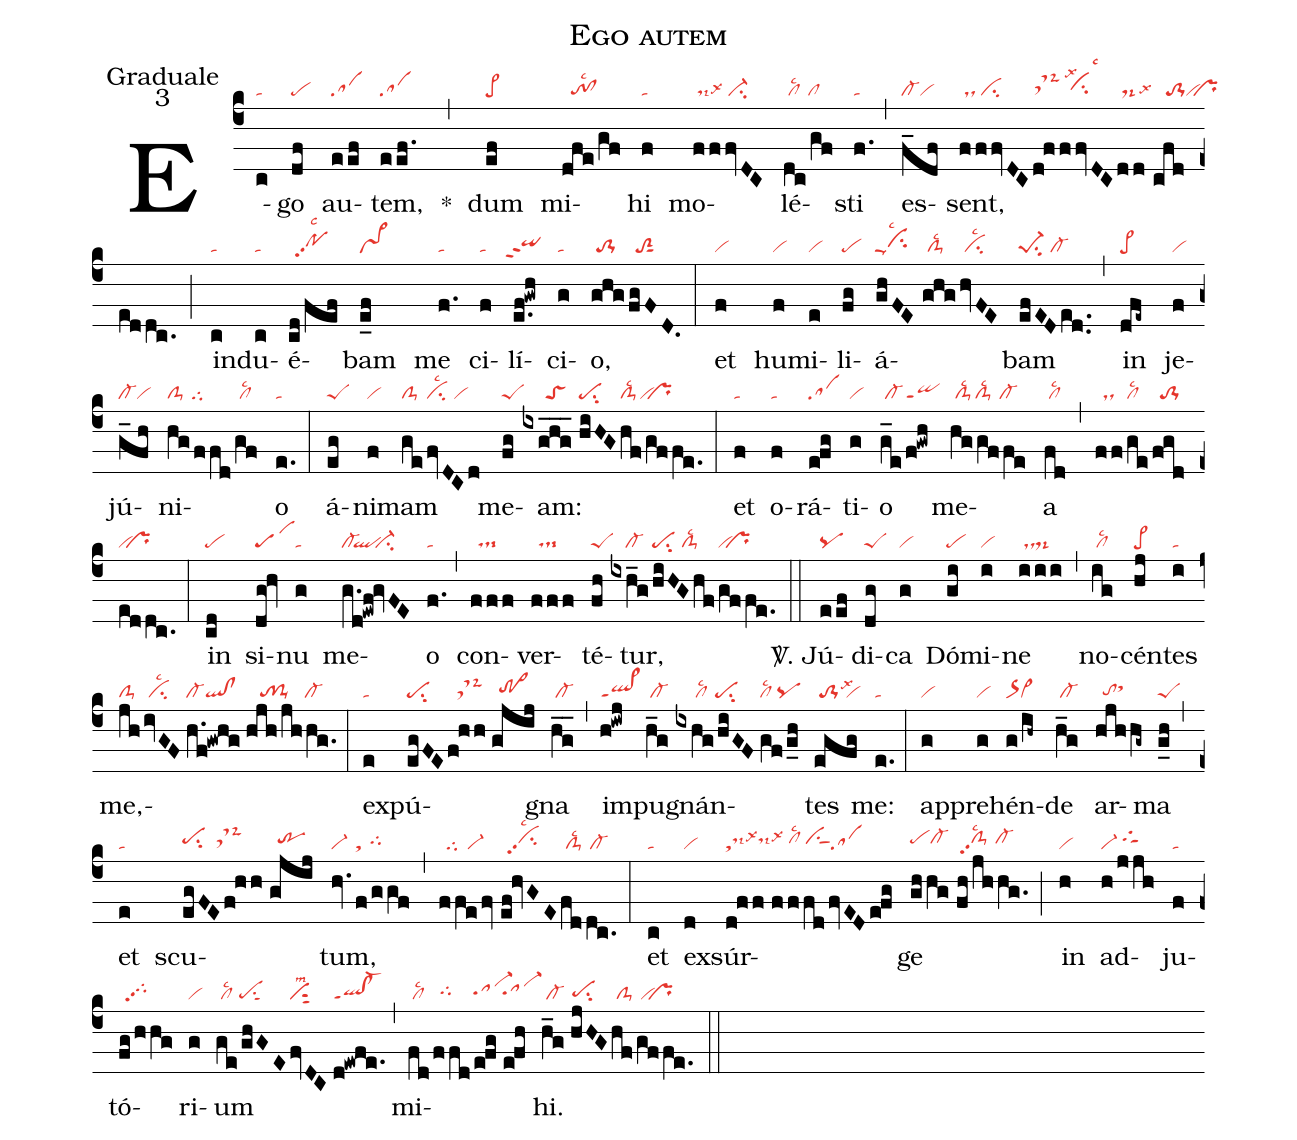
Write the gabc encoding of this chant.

name:Ego autem;
office-part:Graduale;
mode:3;
nabc-lines:1;
%%
(c4) E(c|ta)go(df|pe) au(eef|sa)tem,(eef.|sa) *(,)
dum(ef|pe>) mi(dfe/gf|//to!cllsc2)hi(f|ta) mo(fffvDC|/dslsx6/ci-)lé(dc/gf|/cllsc2//cl)sti(f.|ta) (,)
es(f_df|cl-vi)sent,(ff/fvDC|/ds/ci|/d!fffvDC|tsM-lsx3``cihhlsc3|/dd|/ds-lsx3|//cfd/eddc.|///to-1vi``pr) (;)
in(c|ta)du(c|ta)é(cd/fef|//pohhpp2lsc2)bam(e_f|pr~)
me(f.|ta) ci(f|ta)lí(e.f!gwh|``qihhppt2)ci(g|ta)o,(ghg|/to-1|/fgFD.|//toS2sut1) (:)
et(f|vi) hu(f|vi)mi(e|vi)li(fg|pe)á(ghFE|cilsc2ppu1|//ghg|/clS-lsc2|/hvFE|/cilsc2)bam(efEDed..|pe-1su2/cl-) (,)
in(dfe~|pe>) je(f|vi)jú(g_fh|cl-vi)ni(hg/ffd|clS-/tg|/gf|/cllsc2)o(e.|ta) (:)
á(eg|peS)ni(f|vi)mam(ge|clS-|/fvDCd|cilsc2/vi) me(fg|peS)am:(ixghg___|//////toS|//hiHG|pesu2|/hf/gffe.|clS-lsc2vi``pr) (:)
et(f|ta) o(f|ta)rá(e!fg|sa)ti(g|vi)o(g_e|/cl-|/f!gwh|qippt1)
me(hggffe|/clS-lsc2clS-lsc2/cl-)a(fd|/cllsc2) (,) (ff/ge|//ds///cllsc2|/fgd|//to-1|/eddc.|vi``pr) (:)
in(cd|pe) si(dg!hv|scG1)nu(g|ta) me(g.d!ewf!gvFE|cl-``ql``ci-)o(f.|ta) (,)
con(fff|//ts-)ver(fff|//ts-)té(fh|peS)tur,(ixh_g|////cl-|/hiHGhf|pesu2/clS-lsc2|/gffe.|vi``pr) (::)

<sp>V/</sp>. Jú(eef|pq)di(dg|peS)ca(g|vi) Dó(gi|pe)mi(i|vi)ne(iii|/dsds-) (,)
no(ig|/cllsc2)cén(hj|pe>)tes(i|ta)
me,(jh|clS-|/ivGF|/cilsc2|//h.f!gwhg|cl-ql!cl|<nlba>//hjh/jhhg.|///to!cl-1///cl-)</nlba> (:)
ex(e|ta)pú(egFE|pesu2|f!hh|//tsM-he|//gjij|//tr>hh)gna(hg__|/cl-) (,)
im(h!iwj|ql>ppt1)pu(h_g|/cl-)gnán(ixhg/hiGF|/////cllsc2//pesu2|//gf/g_h|cllsc2/pq)tes(egfg|/to-1lsx3``vi) me:(e.|ta) (:)
ap(g|vi)pre(g|vi)hén(g/ih~|or>cl~)de(h_g|/cl-) ar(hjhhg~|//tohgsthi)ma(g_h|peS) (,)
et(e|ta) scu(egFEf!hh|pehhsu2//tsM-|//gjij|//trhh)tum,(hv.f/ggf|vi-//st//tghh) (,) (ffe/fv|//tg//vi-|//ef!hvGE|//vihhpp2su2lsc2|fddc.|/clS-lsc2/cl-) (:)
et(c|ta) ex(d|vi)súr(d!ff//fffd/fvEDe!fg|stdshhlsx6dshhlsx6/clhhlsc2/ciShhsa)ge(ghhg|pehhcl-hh|//fh/jhhg.|/clS-hhpp2lsc2/cl-hh) (;)
in(h|vi) ad(h/jjh|vi-/tgShi)ju(f|ta)tó(fg/hhg|//tghipp2)ri(g|vi)um(ge/ghGE|/cllsc2/pesu1sut1|fvDC|ciS1lsm2|//d!ewfe.|ql!cl-ppt1) (,)
mi(fd/ffd|/cllsc2////tghh|/e!fg|sa-hh|//e!fh|sa-hh)hi.(h_g//hjHG|/cl-//pehgsu2|hf/gffe.|/clS-/vi``pr) (::)
